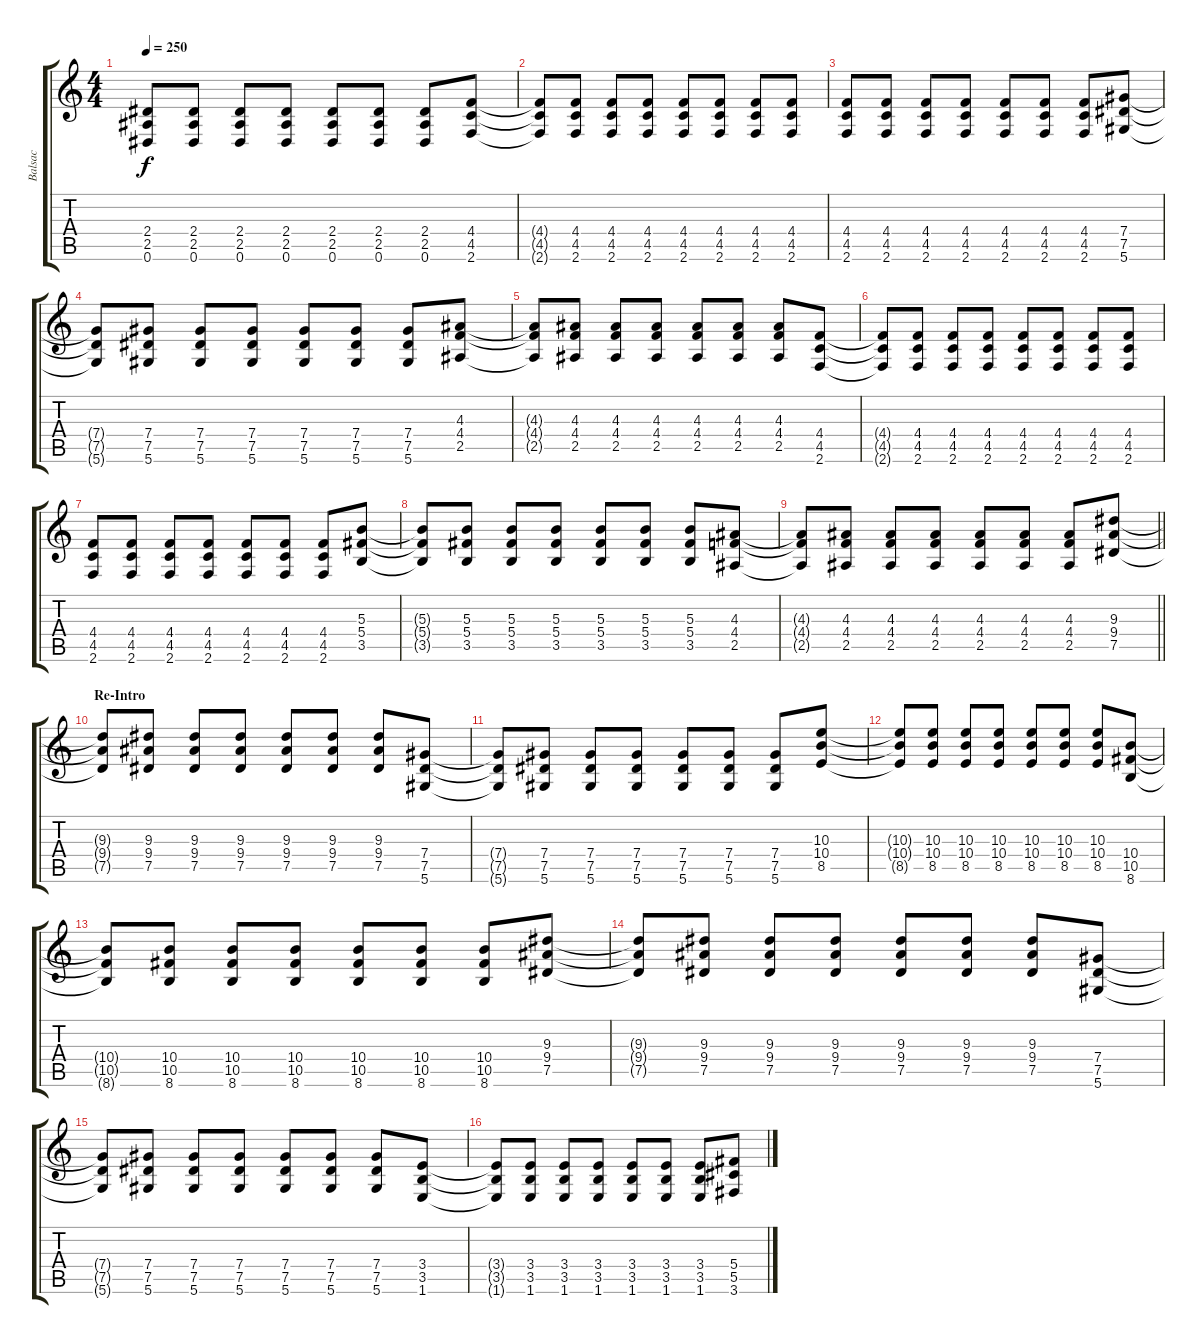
\track ("Balsac" "Balsac") {instrument overdrivenguitar}
\staff {score tabs}
\tuning (Eb4 Bb3 Gb3 Db3 Ab2 Eb2) {hide}
\ts (4 4)
\tempo 250
\clef g2
\ks c
(2.4{t} 2.5{t} 0.6{t}).8{dy f} (2.4 2.5 0.6).8 (2.4 2.5 0.6).8 (2.4 2.5 0.6).8 (2.4 2.5 0.6).8 (2.4 2.5 0.6).8 (2.4 2.5 0.6).8 (4.4 4.5 2.6).8 |
(4.4{t} 4.5{t} 2.6{t}).8 (4.4 4.5 2.6).8 (4.4 4.5 2.6).8 (4.4 4.5 2.6).8 (4.4 4.5 2.6).8 (4.4 4.5 2.6).8 (4.4 4.5 2.6).8 (4.4 4.5 2.6).8 |
(4.4 4.5 2.6).8 (4.4 4.5 2.6).8 (4.4 4.5 2.6).8 (4.4 4.5 2.6).8 (4.4 4.5 2.6).8 (4.4 4.5 2.6).8 (4.4 4.5 2.6).8 (7.4 7.5 5.6).8 |
(7.4{t} 7.5{t} 5.6{t}).8 (7.4 7.5 5.6).8 (7.4 7.5 5.6).8 (7.4 7.5 5.6).8 (7.4 7.5 5.6).8 (7.4 7.5 5.6).8 (7.4 7.5 5.6).8 (4.3 4.4 2.5).8 |
(4.3{t} 4.4{t} 2.5{t}).8 (4.3 4.4 2.5).8 (4.3 4.4 2.5).8 (4.3 4.4 2.5).8 (4.3 4.4 2.5).8 (4.3 4.4 2.5).8 (4.3 4.4 2.5).8 (4.4 4.5 2.6).8 |
(4.4{t} 4.5{t} 2.6{t}).8 (4.4 4.5 2.6).8 (4.4 4.5 2.6).8 (4.4 4.5 2.6).8 (4.4 4.5 2.6).8 (4.4 4.5 2.6).8 (4.4 4.5 2.6).8 (4.4 4.5 2.6).8 |
(4.4 4.5 2.6).8 (4.4 4.5 2.6).8 (4.4 4.5 2.6).8 (4.4 4.5 2.6).8 (4.4 4.5 2.6).8 (4.4 4.5 2.6).8 (4.4 4.5 2.6).8 (5.3 5.4 3.5).8 |
(5.3{t} 5.4{t} 3.5{t}).8 (5.3 5.4 3.5).8 (5.3 5.4 3.5).8 (5.3 5.4 3.5).8 (5.3 5.4 3.5).8 (5.3 5.4 3.5).8 (5.3 5.4 3.5).8 (4.3 4.4 2.5).8 |
\barLineRight lightlight
(4.3{t} 4.4{t} 2.5{t}).8 (4.3 4.4 2.5).8 (4.3 4.4 2.5).8 (4.3 4.4 2.5).8 (4.3 4.4 2.5).8 (4.3 4.4 2.5).8 (4.3 4.4 2.5).8 (9.3 9.4 7.5).8 |
\section ("" "Re-Intro")
(9.3{t} 9.4{t} 7.5{t}).8 (9.3 9.4 7.5).8 (9.3 9.4 7.5).8 (9.3 9.4 7.5).8 (9.3 9.4 7.5).8 (9.3 9.4 7.5).8 (9.3 9.4 7.5).8 (7.4 7.5 5.6).8 |
(7.4{t} 7.5{t} 5.6{t}).8 (7.4 7.5 5.6).8 (7.4 7.5 5.6).8 (7.4 7.5 5.6).8 (7.4 7.5 5.6).8 (7.4 7.5 5.6).8 (7.4 7.5 5.6).8 (10.3 10.4 8.5).8 |
(10.3{t} 10.4{t} 8.5{t}).8 (10.3 10.4 8.5).8 (10.3 10.4 8.5).8 (10.3 10.4 8.5).8 (10.3 10.4 8.5).8 (10.3 10.4 8.5).8 (10.3 10.4 8.5).8 (10.4 10.5 8.6).8 |
(10.4{t} 10.5{t} 8.6{t}).8 (10.4 10.5 8.6).8 (10.4 10.5 8.6).8 (10.4 10.5 8.6).8 (10.4 10.5 8.6).8 (10.4 10.5 8.6).8 (10.4 10.5 8.6).8 (9.3 9.4 7.5).8 |
(9.3{t} 9.4{t} 7.5{t}).8 (9.3 9.4 7.5).8 (9.3 9.4 7.5).8 (9.3 9.4 7.5).8 (9.3 9.4 7.5).8 (9.3 9.4 7.5).8 (9.3 9.4 7.5).8 (7.4 7.5 5.6).8 |
(7.4{t} 7.5{t} 5.6{t}).8 (7.4 7.5 5.6).8 (7.4 7.5 5.6).8 (7.4 7.5 5.6).8 (7.4 7.5 5.6).8 (7.4 7.5 5.6).8 (7.4 7.5 5.6).8 (3.4 3.5 1.6).8 |
(3.4{t} 3.5{t} 1.6{t}).8 (3.4 3.5 1.6).8 (3.4 3.5 1.6).8 (3.4 3.5 1.6).8 (3.4 3.5 1.6).8 (3.4 3.5 1.6).8 (3.4 3.5 1.6).8 (5.4 5.5 3.6).8
